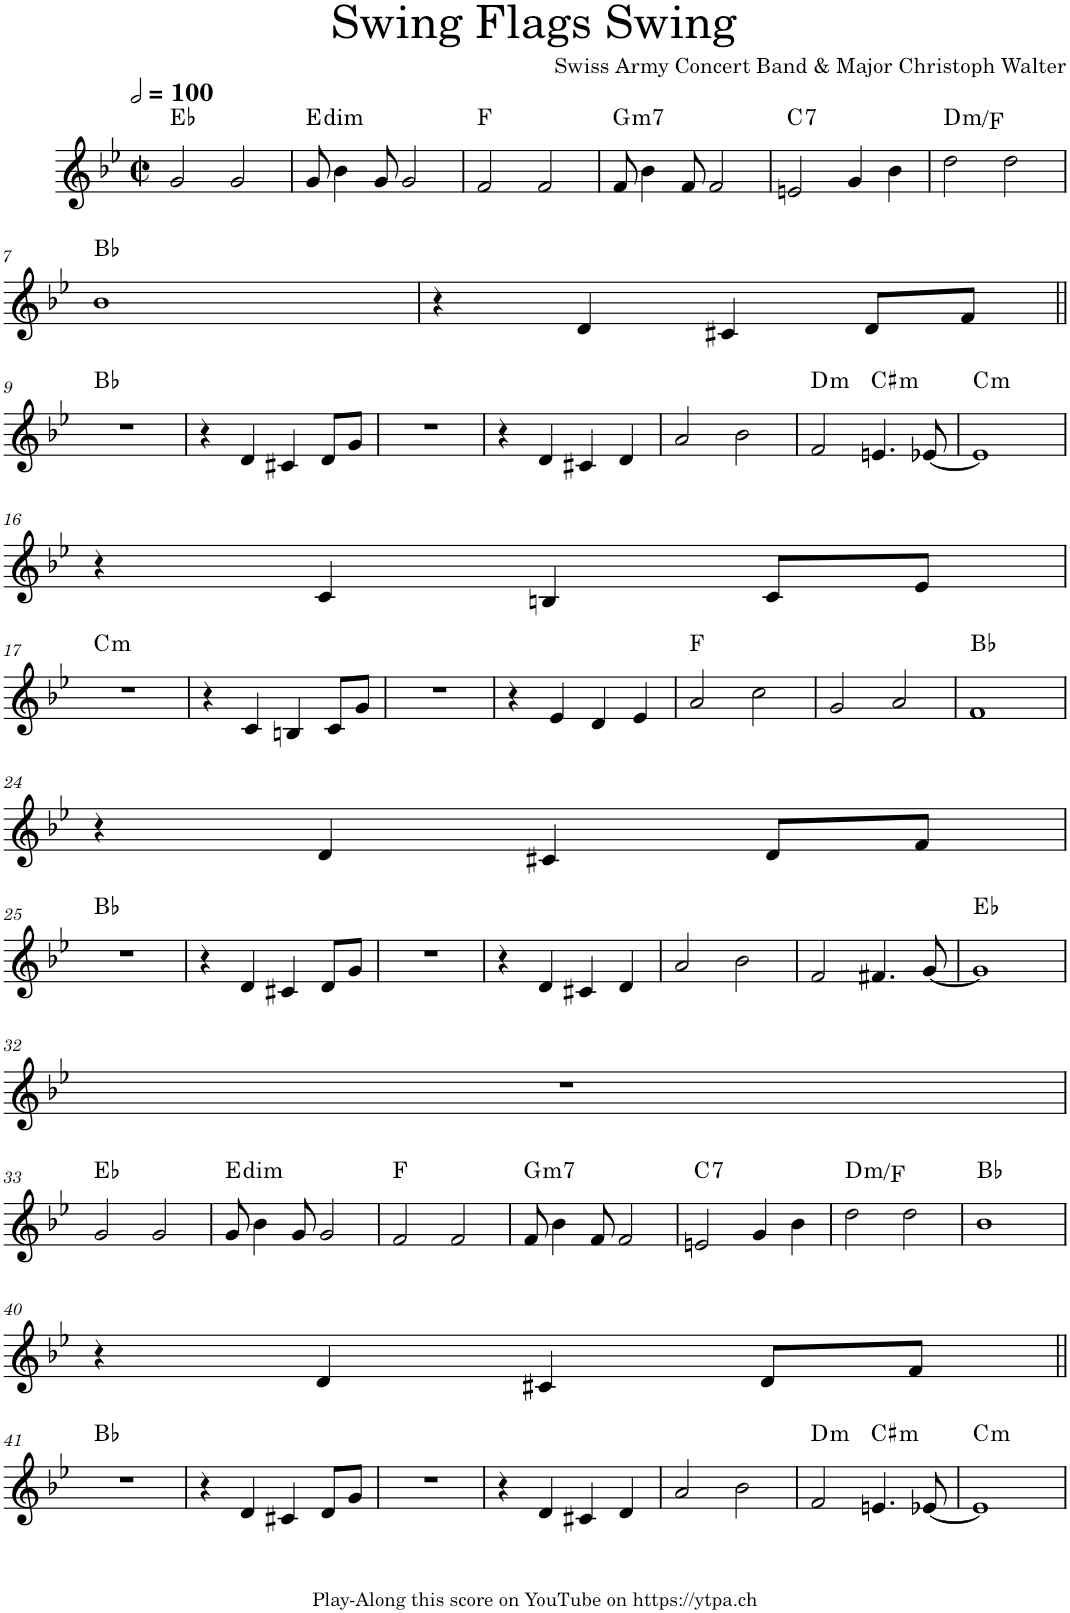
**kern	**harte
*part1	*part1
*staff1	*
*I"Piano	*
*I'Pno.	*
*clefG2	*
*k[b-e-]	*
*M2/2	*
*met(c|)	*
*MM200	*
=1	=1
2g/	Eb:maj
2g/	.
=2	=2
!	!LO:H:kt=dim
8g/	E:dim
4b-\	.
8g/	.
2g/	.
=3	=3
2f/	F:maj
2f/	.
=4	=4
!	!LO:H:kt=m7
8f/	G:min7
4b-\	.
8f/	.
2f/	.
=5	=5
!	!LO:H:kt=7
2en/	C:7
4g/	.
4b-\	.
=6	=6
!	!LO:H:kt=m
2dd\	D:min/b3
2dd\	.
!!LO:LB:g=z
=7	=7
1b-	Bb:maj
=8	=8
4r	.
4d/	.
4c#X/	.
8d/L	.
8f/J	.
!!LO:LB:g=z
=9||	=9||
1r	Bb:maj
=10	=10
4r	.
4d/	.
4c#X/	.
8d/L	.
8g/J	.
=11	=11
1r	.
=12	=12
4r	.
4d/	.
4c#X/	.
4d/	.
=13	=13
2a/	.
2b-\	.
=14	=14
!	!LO:H:kt=m
2f/	D:min
!	!LO:H:kt=m
4.en/	C#:min
[8e-X/	.
=15	=15
!	!LO:H:kt=m
1e-]	C:min
!!LO:LB:g=z
=16	=16
4r	.
4c/	.
4Bn/	.
8c/L	.
8e-/J	.
!!LO:LB:g=z
=17	=17
!	!LO:H:kt=m
1r	C:min
=18	=18
4r	.
4c/	.
4Bn/	.
8c/L	.
8g/J	.
=19	=19
1r	.
=20	=20
4r	.
4e-/	.
4d/	.
4e-/	.
=21	=21
2a/	F:maj
2cc\	.
=22	=22
2g/	.
2a/	.
=23	=23
1f	Bb:maj
!!LO:LB:g=z
=24	=24
4r	.
4d/	.
4c#X/	.
8d/L	.
8f/J	.
!!LO:LB:g=z
=25	=25
1r	Bb:maj
=26	=26
4r	.
4d/	.
4c#X/	.
8d/L	.
8g/J	.
=27	=27
1r	.
=28	=28
4r	.
4d/	.
4c#X/	.
4d/	.
=29	=29
2a/	.
2b-\	.
=30	=30
2f/	.
4.f#X/	.
[8g/	.
=31	=31
1g]	Eb:maj
!!LO:LB:g=z
=32	=32
1r	.
!!LO:LB:g=z
=33	=33
2g/	Eb:maj
2g/	.
=34	=34
!	!LO:H:kt=dim
8g/	E:dim
4b-\	.
8g/	.
2g/	.
=35	=35
2f/	F:maj
2f/	.
=36	=36
!	!LO:H:kt=m7
8f/	G:min7
4b-\	.
8f/	.
2f/	.
=37	=37
!	!LO:H:kt=7
2en/	C:7
4g/	.
4b-\	.
=38	=38
!	!LO:H:kt=m
2dd\	D:min/b3
2dd\	.
=39	=39
1b-	Bb:maj
!!LO:LB:g=z
=40	=40
4r	.
4d/	.
4c#X/	.
8d/L	.
8f/J	.
!!LO:LB:g=z
=41||	=41||
1r	Bb:maj
=42	=42
4r	.
4d/	.
4c#X/	.
8d/L	.
8g/J	.
=43	=43
1r	.
=44	=44
4r	.
4d/	.
4c#X/	.
4d/	.
=45	=45
2a/	.
2b-\	.
=46	=46
!	!LO:H:kt=m
2f/	D:min
!	!LO:H:kt=m
4.en/	C#:min
[8e-X/	.
=47	=47
!	!LO:H:kt=m
1e-]	C:min
=	=
*-	*-
